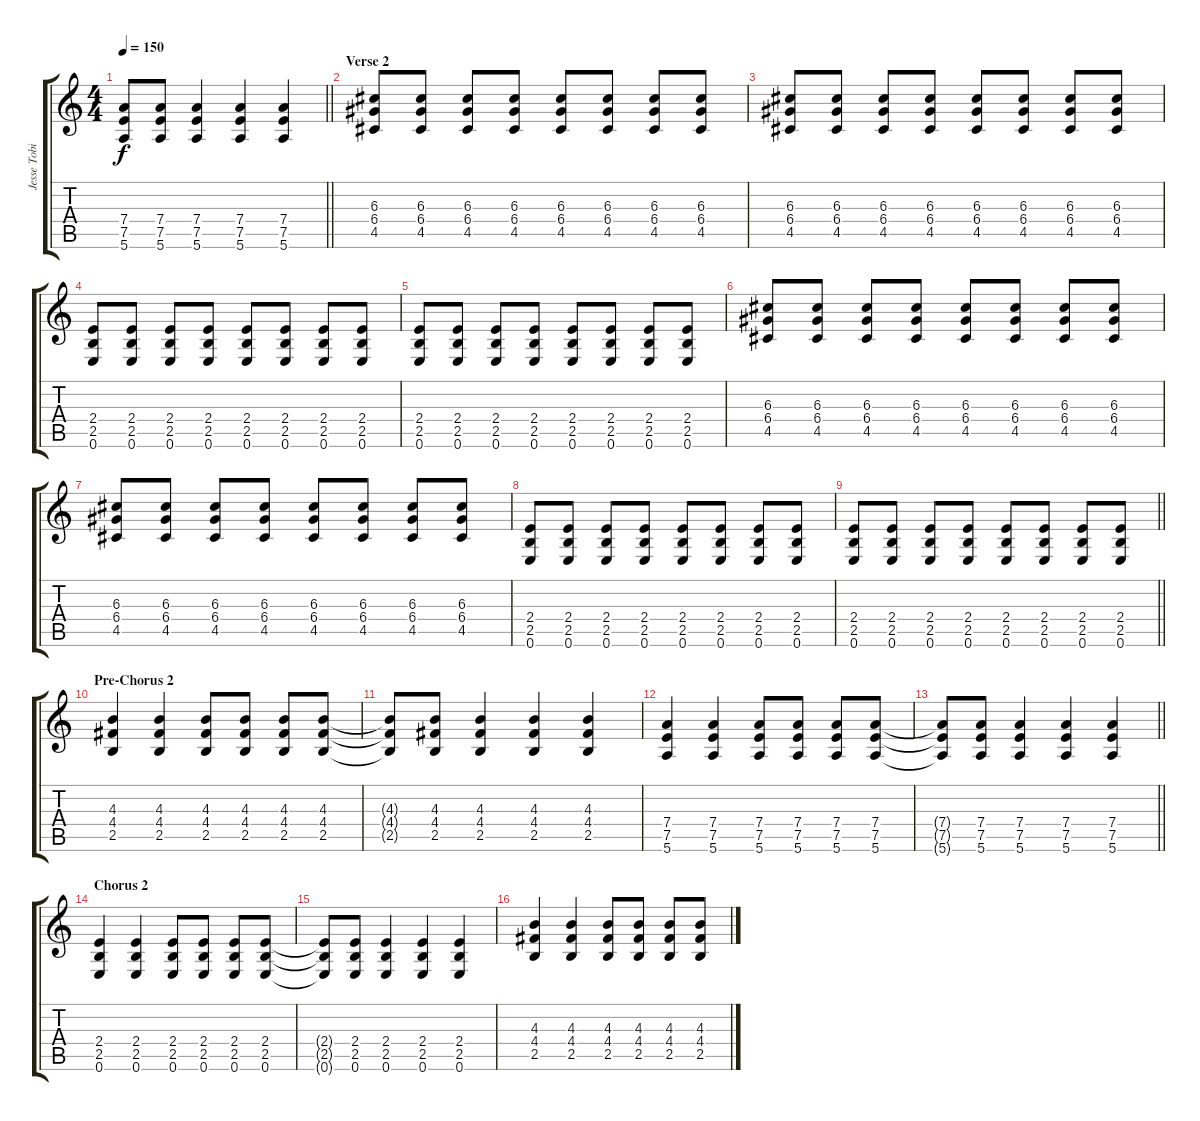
\track ("Jesse Tobias" "Jesse Tobi") {instrument overdrivenguitar}
\staff {score tabs}
\tuning (E4 B3 G3 D3 A2 E2) {hide}
\ts (4 4)
\tempo 150
\clef g2
\barLineRight lightlight
\ks c
(7.4{t} 7.5{t} 5.6{t}).8{dy f} (7.4 7.5 5.6).8 (7.4 7.5 5.6).4 (7.4 7.5 5.6).4 (7.4 7.5 5.6).4 |
\section ("" "Verse 2")
(6.3 6.4 4.5).8 (6.3 6.4 4.5).8 (6.3 6.4 4.5).8 (6.3 6.4 4.5).8 (6.3 6.4 4.5).8 (6.3 6.4 4.5).8 (6.3 6.4 4.5).8 (6.3 6.4 4.5).8 |
(6.3 6.4 4.5).8 (6.3 6.4 4.5).8 (6.3 6.4 4.5).8 (6.3 6.4 4.5).8 (6.3 6.4 4.5).8 (6.3 6.4 4.5).8 (6.3 6.4 4.5).8 (6.3 6.4 4.5).8 |
(2.4 2.5 0.6).8 (2.4 2.5 0.6).8 (2.4 2.5 0.6).8 (2.4 2.5 0.6).8 (2.4 2.5 0.6).8 (2.4 2.5 0.6).8 (2.4 2.5 0.6).8 (2.4 2.5 0.6).8 |
(2.4 2.5 0.6).8 (2.4 2.5 0.6).8 (2.4 2.5 0.6).8 (2.4 2.5 0.6).8 (2.4 2.5 0.6).8 (2.4 2.5 0.6).8 (2.4 2.5 0.6).8 (2.4 2.5 0.6).8 |
(6.3 6.4 4.5).8 (6.3 6.4 4.5).8 (6.3 6.4 4.5).8 (6.3 6.4 4.5).8 (6.3 6.4 4.5).8 (6.3 6.4 4.5).8 (6.3 6.4 4.5).8 (6.3 6.4 4.5).8 |
(6.3 6.4 4.5).8 (6.3 6.4 4.5).8 (6.3 6.4 4.5).8 (6.3 6.4 4.5).8 (6.3 6.4 4.5).8 (6.3 6.4 4.5).8 (6.3 6.4 4.5).8 (6.3 6.4 4.5).8 |
(2.4 2.5 0.6).8 (2.4 2.5 0.6).8 (2.4 2.5 0.6).8 (2.4 2.5 0.6).8 (2.4 2.5 0.6).8 (2.4 2.5 0.6).8 (2.4 2.5 0.6).8 (2.4 2.5 0.6).8 |
\barLineRight lightlight
(2.4 2.5 0.6).8 (2.4 2.5 0.6).8 (2.4 2.5 0.6).8 (2.4 2.5 0.6).8 (2.4 2.5 0.6).8 (2.4 2.5 0.6).8 (2.4 2.5 0.6).8 (2.4 2.5 0.6).8 |
\section ("" "Pre-Chorus 2")
(4.3 4.4 2.5).4 (4.3 4.4 2.5).4 (4.3 4.4 2.5).8 (4.3 4.4 2.5).8 (4.3 4.4 2.5).8 (4.3 4.4 2.5).8 |
(4.3{t} 4.4{t} 2.5{t}).8 (4.3 4.4 2.5).8 (4.3 4.4 2.5).4 (4.3 4.4 2.5).4 (4.3 4.4 2.5).4 |
(7.4 7.5 5.6).4 (7.4 7.5 5.6).4 (7.4 7.5 5.6).8 (7.4 7.5 5.6).8 (7.4 7.5 5.6).8 (7.4 7.5 5.6).8 |
\barLineRight lightlight
(7.4{t} 7.5{t} 5.6{t}).8 (7.4 7.5 5.6).8 (7.4 7.5 5.6).4 (7.4 7.5 5.6).4 (7.4 7.5 5.6).4 |
\section ("" "Chorus 2")
(2.4 2.5 0.6).4 (2.4 2.5 0.6).4 (2.4 2.5 0.6).8 (2.4 2.5 0.6).8 (2.4 2.5 0.6).8 (2.4 2.5 0.6).8 |
(2.4{t} 2.5{t} 0.6{t}).8 (2.4 2.5 0.6).8 (2.4 2.5 0.6).4 (2.4 2.5 0.6).4 (2.4 2.5 0.6).4 |
(4.3 4.4 2.5).4 (4.3 4.4 2.5).4 (4.3 4.4 2.5).8 (4.3 4.4 2.5).8 (4.3 4.4 2.5).8 (4.3 4.4 2.5).8
